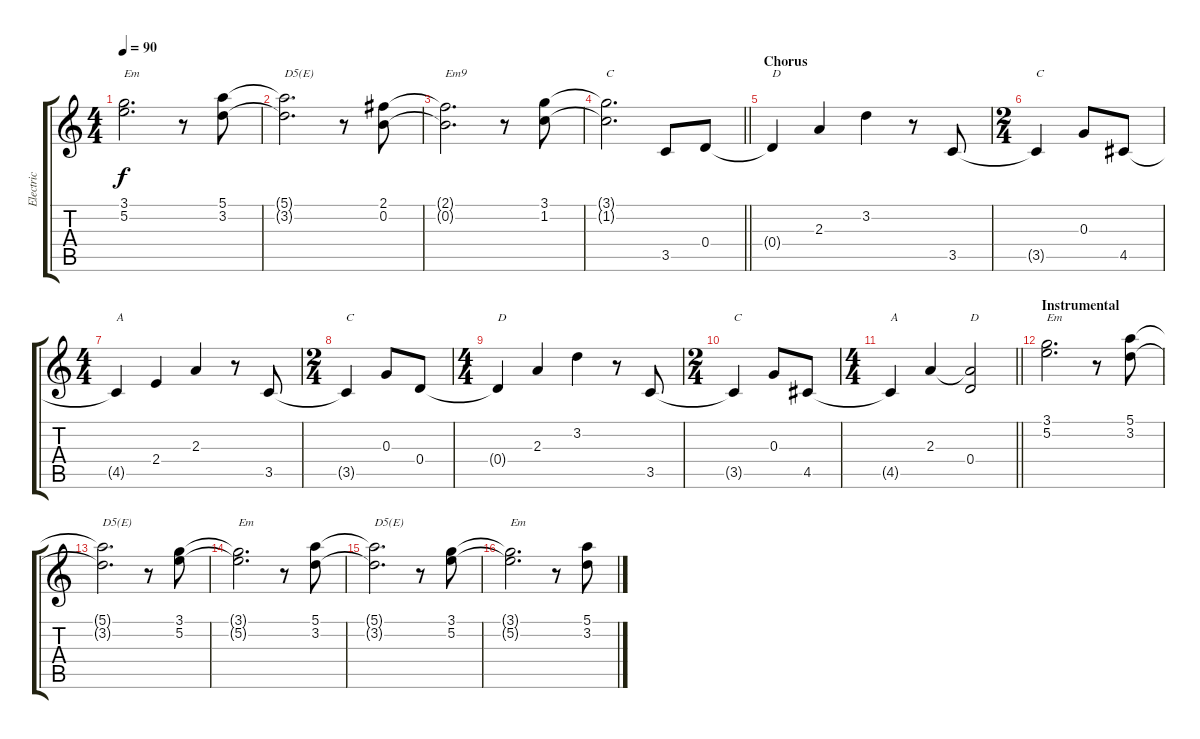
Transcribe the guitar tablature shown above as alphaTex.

\track ("Electric" "Electric") {instrument overdrivenguitar}
\staff {score tabs}
\tuning (E4 B3 G3 D3 A2 E2) {hide}
\ts (4 4)
\tempo 90
\clef g2
\ks c
(3.1{t} 5.2{t}).2{d txt "Em" dy f} r.8 (5.1 3.2).8 |
(5.1{t} 3.2{t}).2{d txt "D5(E)"} r.8 (2.1 0.2).8 |
(2.1{t} 0.2{t}).2{d txt "Em9"} r.8 (3.1 1.2).8 |
\barLineRight lightlight
(3.1{t} 1.2{t}).2{d txt "C"} 3.5.8 0.4.8 |
\section ("" "Chorus")
0.4{t}.4{txt "D"} 2.3.4 3.2.4 r.8 3.5.8 |
\ts (2 4)
3.5{t}.4{txt "C"} 0.3.8 4.5.8 |
\ts (4 4)
4.5{t}.4{txt "A"} 2.4.4 2.3.4 r.8 3.5.8 |
\ts (2 4)
3.5{t}.4{txt "C"} 0.3.8 0.4.8 |
\ts (4 4)
0.4{t}.4{txt "D"} 2.3.4 3.2.4 r.8 3.5.8 |
\ts (2 4)
3.5{t}.4{txt "C"} 0.3.8 4.5.8 |
\ts (4 4)
\barLineRight lightlight
4.5{t}.4{txt "A"} 2.3.4 (2.3{t} 0.4).2{txt "D"} |
\section ("" "Instrumental")
(3.1 5.2).2{d txt "Em"} r.8 (5.1 3.2).8 |
(5.1{t} 3.2{t}).2{d txt "D5(E)"} r.8 (3.1 5.2).8 |
(3.1{t} 5.2{t}).2{d txt "Em"} r.8 (5.1 3.2).8 |
(5.1{t} 3.2{t}).2{d txt "D5(E)"} r.8 (3.1 5.2).8 |
(3.1{t} 5.2{t}).2{d txt "Em"} r.8 (5.1 3.2).8
